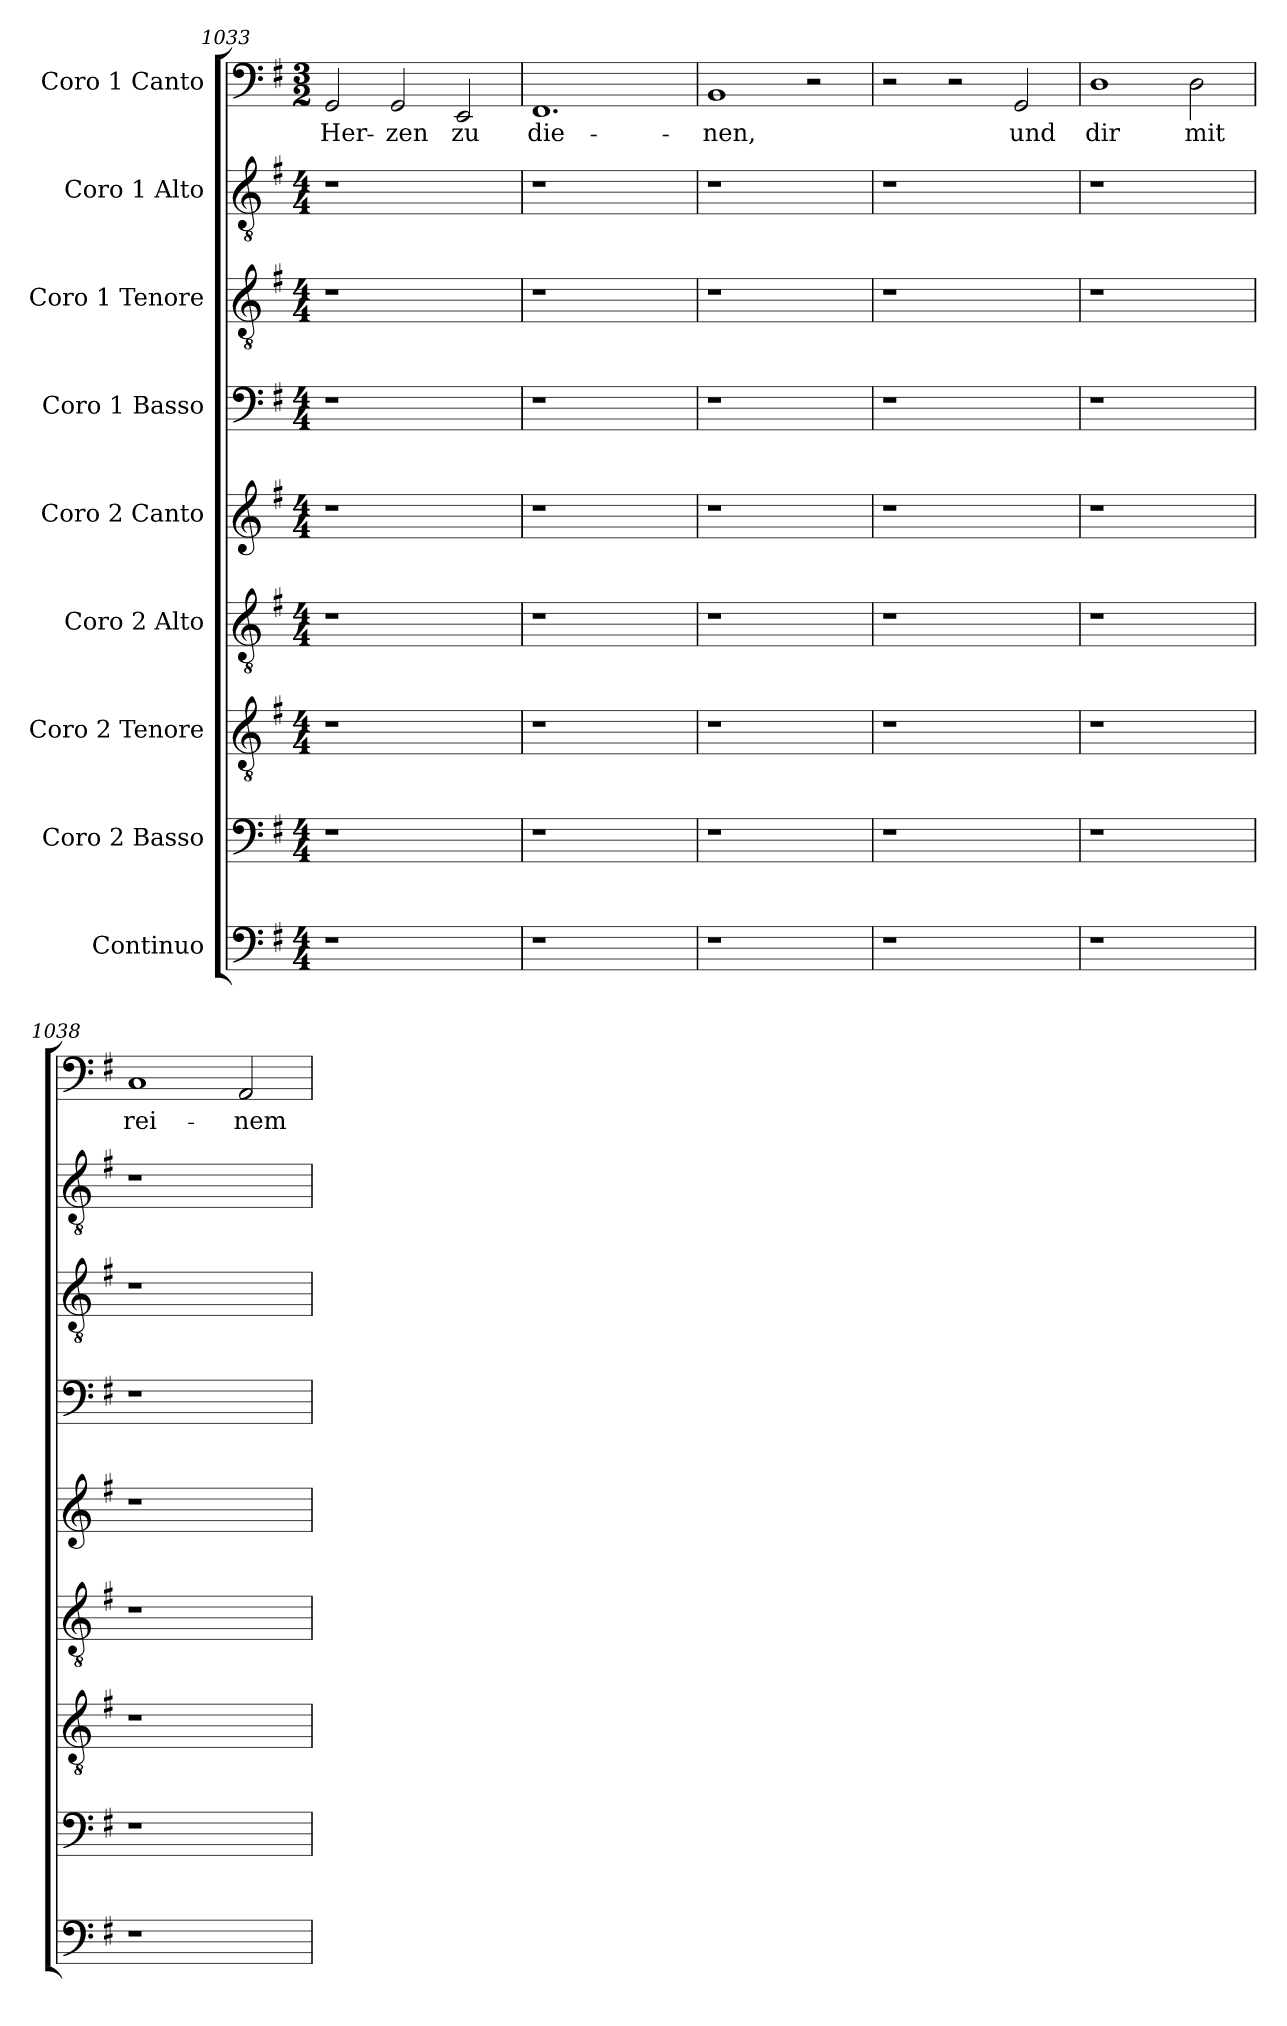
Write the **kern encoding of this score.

**kern	**kern	**kern	**kern	**kern	**kern	**kern	**kern	**kern	**text
*part9	*part8	*part7	*part6	*part5	*part4	*part3	*part2	*part1	*part1
*staff9	*staff8	*staff7	*staff6	*staff5	*staff4	*staff3	*staff2	*staff1	*staff1
*I"Continuo	*I"Coro 2  Basso	*I"Coro 2  Tenore	*I"Coro 2  Alto	*I"Coro 2  Canto	*I"Coro 1  Basso	*I"Coro 1  Tenore	*I"Coro 1  Alto	*I"Coro 1  Canto	*
*clefF4	*clefF4	*clefGv2	*clefGv2	*clefG2	*clefF4	*clefGv2	*clefGv2	*clefF4	*
*k[f#]	*k[f#]	*k[f#]	*k[f#]	*k[f#]	*k[f#]	*k[f#]	*k[f#]	*k[f#]	*
*G:	*G:	*G:	*G:	*G:	*G:	*G:	*G:	*G:	*
*M4/4	*M4/4	*M4/4	*M4/4	*M4/4	*M4/4	*M4/4	*M4/4	*M3/2	*
=1033	=1033	=1033	=1033	=1033	=1033	=1033	=1033	=1033	=1033
!	!	!	!	!	!	!	!	!	!LO:LY:b:cj
1r	1r	1r	1r	1r	1r	1r	1r	2GG/	Her-
!	!	!	!	!	!	!	!	!	!LO:LY:b:cj
.	.	.	.	.	.	.	.	2GG/	-zen
!	!	!	!	!	!	!	!	!	!LO:LY:b:cj
2ryy	2ryy	2ryy	2ryy	2ryy	2ryy	2ryy	2ryy	2EE/	zu
!!LO:LB:g=z
=1034	=1034	=1034	=1034	=1034	=1034	=1034	=1034	=1034	=1034
!	!	!	!	!	!	!	!	!	!LO:LY:b:cj
1r	1r	1r	1r	1r	1r	1r	1r	1.FF#	die-
2ryy	2ryy	2ryy	2ryy	2ryy	2ryy	2ryy	2ryy	.	.
=1035	=1035	=1035	=1035	=1035	=1035	=1035	=1035	=1035	=1035
!	!	!	!	!	!	!	!	!	!LO:LY:b:cj
1r	1r	1r	1r	1r	1r	1r	1r	1BB	-nen,
2ryy	2ryy	2ryy	2ryy	2ryy	2ryy	2ryy	2ryy	2r	.
=1036	=1036	=1036	=1036	=1036	=1036	=1036	=1036	=1036	=1036
1r	1r	1r	1r	1r	1r	1r	1r	2r	.
.	.	.	.	.	.	.	.	2r	.
!	!	!	!	!	!	!	!	!	!LO:LY:b:cj
2ryy	2ryy	2ryy	2ryy	2ryy	2ryy	2ryy	2ryy	2GG/	und
=1037	=1037	=1037	=1037	=1037	=1037	=1037	=1037	=1037	=1037
!	!	!	!	!	!	!	!	!	!LO:LY:b:cj
1r	1r	1r	1r	1r	1r	1r	1r	1D	dir
!	!	!	!	!	!	!	!	!	!LO:LY:b:cj
2ryy	2ryy	2ryy	2ryy	2ryy	2ryy	2ryy	2ryy	2D\	mit
=1038	=1038	=1038	=1038	=1038	=1038	=1038	=1038	=1038	=1038
!	!	!	!	!	!	!	!	!	!LO:LY:b:cj
1r	1r	1r	1r	1r	1r	1r	1r	1C	rei-
!	!	!	!	!	!	!	!	!	!LO:LY:b:cj
2ryy	2ryy	2ryy	2ryy	2ryy	2ryy	2ryy	2ryy	2AA/	-nem
=	=	=	=	=	=	=	=	=	=
*-	*-	*-	*-	*-	*-	*-	*-	*-	*-
